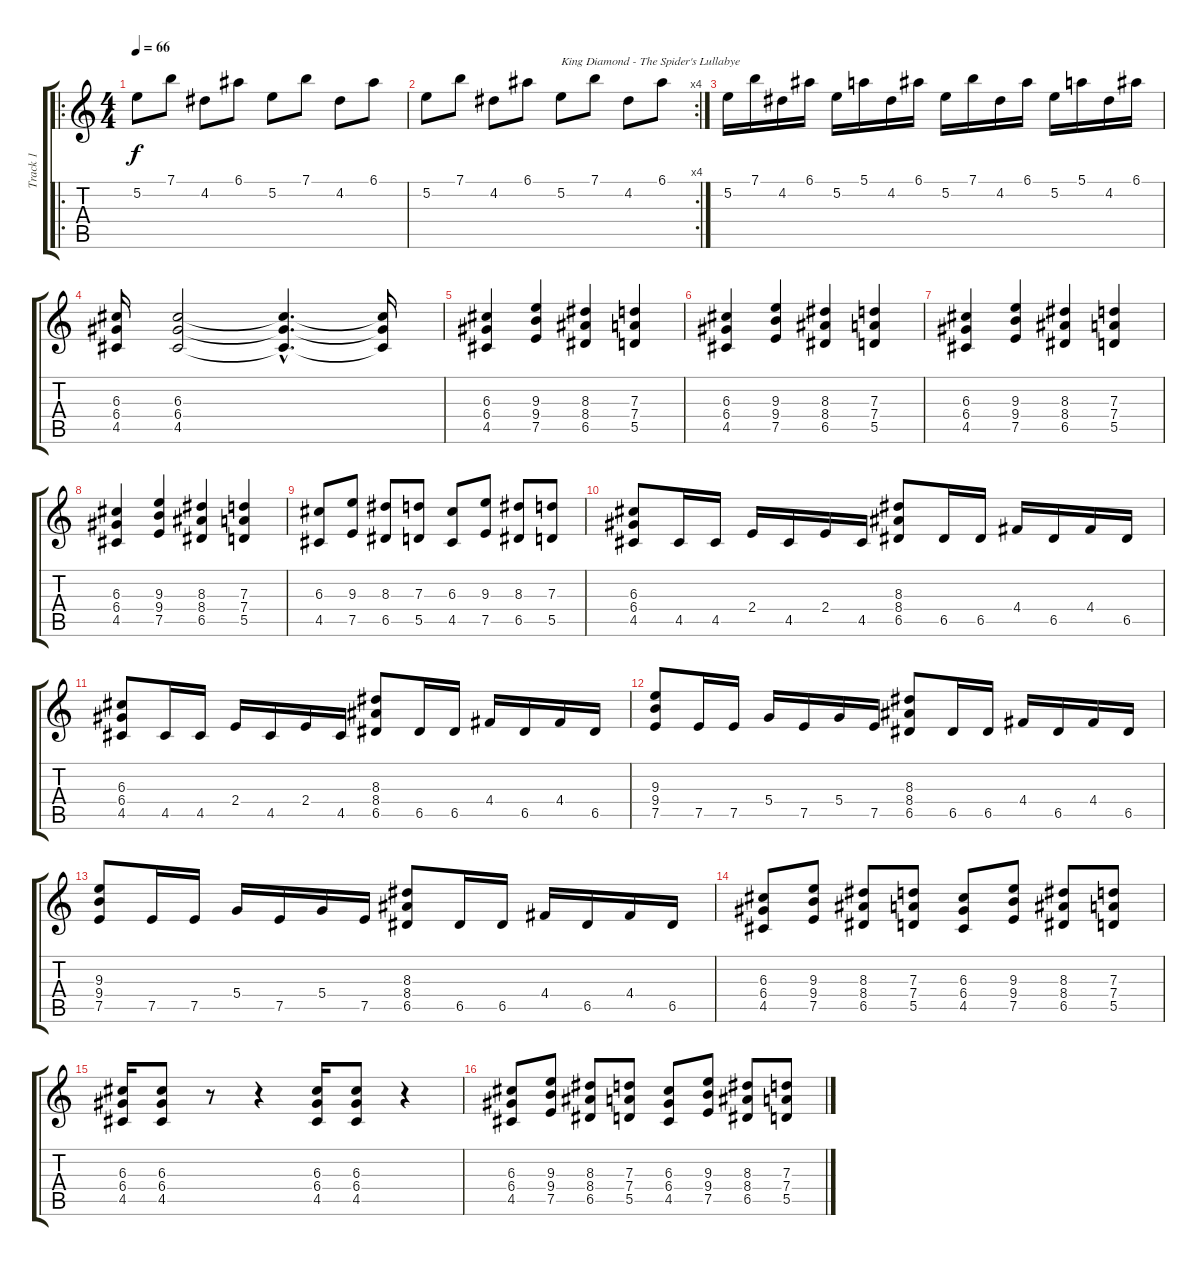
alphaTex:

\track ("Track 1" "Track 1") {instrument distortionguitar}
\staff {score tabs}
\tuning (E4 B3 G3 D3 A2 E2) {hide}
\ro
\ts (4 4)
\tempo 66
\clef g2
\ks c
5.2.8{dy f instrument electricguitarclean} 7.1.8 4.2.8 6.1.8 5.2.8 7.1.8 4.2.8 6.1.8 |
\rc 4
5.2.8 7.1.8 4.2.8 6.1.8 5.2.8{txt "King Diamond - The Spider's Lullabye"} 7.1.8 4.2.8 6.1.8 |
5.2.16 7.1.16 4.2.16 6.1.16 5.2.16 5.1.16 4.2.16 6.1.16 5.2.16 7.1.16 4.2.16 6.1.16 5.2.16 5.1.16 4.2.16 6.1.16 |
(6.3 6.4 4.5).16{instrument overdrivenguitar} (6.3 6.4 4.5).2 (6.3{hac t} 6.4{hac t} 4.5{hac t}).4{d} (6.3{t} 6.4{t} 4.5{t}).16 |
(6.3 6.4 4.5).4 (9.3 9.4 7.5).4 (8.3 8.4 6.5).4 (7.3 7.4 5.5).4 |
(6.3 6.4 4.5).4 (9.3 9.4 7.5).4 (8.3 8.4 6.5).4 (7.3 7.4 5.5).4 |
(6.3 6.4 4.5).4 (9.3 9.4 7.5).4 (8.3 8.4 6.5).4 (7.3 7.4 5.5).4 |
(6.3 6.4 4.5).4 (9.3 9.4 7.5).4 (8.3 8.4 6.5).4 (7.3 7.4 5.5).4 |
(6.3 4.5).8 (9.3 7.5).8 (8.3 6.5).8 (7.3 5.5).8 (6.3 4.5).8 (9.3 7.5).8 (8.3 6.5).8 (7.3 5.5).8 |
(6.3 6.4 4.5).8 4.5.16 4.5.16 2.4.16 4.5.16 2.4.16 4.5.16 (8.3 8.4 6.5).8 6.5.16 6.5.16 4.4.16 6.5.16 4.4.16 6.5.16 |
(6.3 6.4 4.5).8 4.5.16 4.5.16 2.4.16 4.5.16 2.4.16 4.5.16 (8.3 8.4 6.5).8 6.5.16 6.5.16 4.4.16 6.5.16 4.4.16 6.5.16 |
(9.3 9.4 7.5).8 7.5.16 7.5.16 5.4.16 7.5.16 5.4.16 7.5.16 (8.3 8.4 6.5).8 6.5.16 6.5.16 4.4.16 6.5.16 4.4.16 6.5.16 |
(9.3 9.4 7.5).8 7.5.16 7.5.16 5.4.16 7.5.16 5.4.16 7.5.16 (8.3 8.4 6.5).8 6.5.16 6.5.16 4.4.16 6.5.16 4.4.16 6.5.16 |
(6.3 6.4 4.5).8 (9.3 9.4 7.5).8 (8.3 8.4 6.5).8 (7.3 7.4 5.5).8 (6.3 6.4 4.5).8 (9.3 9.4 7.5).8 (8.3 8.4 6.5).8 (7.3 7.4 5.5).8 |
(6.3 6.4 4.5).16 (6.3 6.4 4.5).8 r.8 r.4 (6.3 6.4 4.5).16 (6.3 6.4 4.5).8 r.4 |
(6.3 6.4 4.5).8 (9.3 9.4 7.5).8 (8.3 8.4 6.5).8 (7.3 7.4 5.5).8 (6.3 6.4 4.5).8 (9.3 9.4 7.5).8 (8.3 8.4 6.5).8 (7.3 7.4 5.5).8
